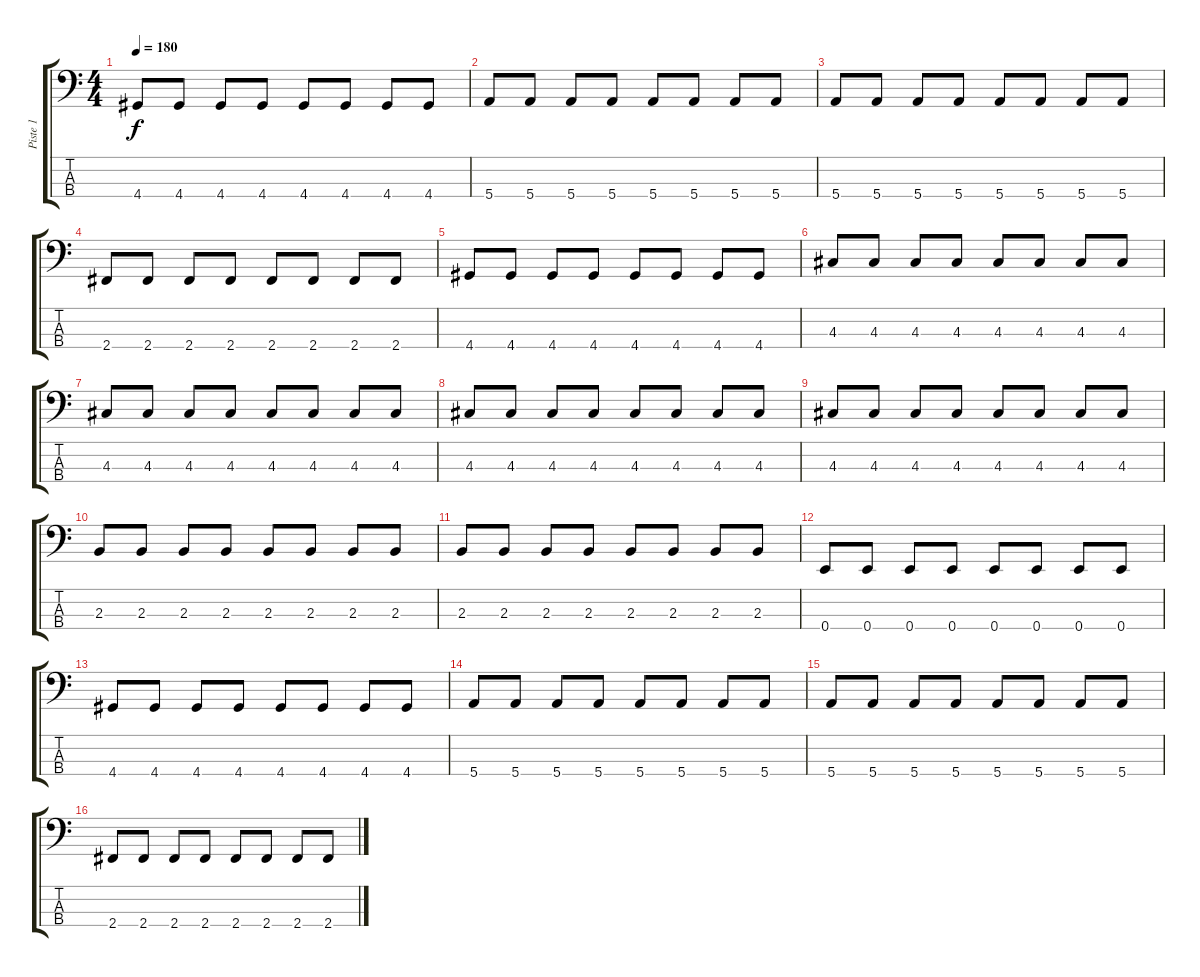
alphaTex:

\track ("Piste 1" "Piste 1") {instrument electricbasspick}
\staff {score tabs}
\tuning (G2 D2 A1 E1) {hide}
\ts (4 4)
\tempo 180
\clef f4
\ks c
4.4.8{dy f} 4.4.8 4.4.8 4.4.8 4.4.8 4.4.8 4.4.8 4.4.8 |
5.4.8 5.4.8 5.4.8 5.4.8 5.4.8 5.4.8 5.4.8 5.4.8 |
5.4.8 5.4.8 5.4.8 5.4.8 5.4.8 5.4.8 5.4.8 5.4.8 |
2.4.8 2.4.8 2.4.8 2.4.8 2.4.8 2.4.8 2.4.8 2.4.8 |
4.4.8 4.4.8 4.4.8 4.4.8 4.4.8 4.4.8 4.4.8 4.4.8 |
4.3.8 4.3.8 4.3.8 4.3.8 4.3.8 4.3.8 4.3.8 4.3.8 |
4.3.8 4.3.8 4.3.8 4.3.8 4.3.8 4.3.8 4.3.8 4.3.8 |
4.3.8 4.3.8 4.3.8 4.3.8 4.3.8 4.3.8 4.3.8 4.3.8 |
4.3.8 4.3.8 4.3.8 4.3.8 4.3.8 4.3.8 4.3.8 4.3.8 |
2.3.8 2.3.8 2.3.8 2.3.8 2.3.8 2.3.8 2.3.8 2.3.8 |
2.3.8 2.3.8 2.3.8 2.3.8 2.3.8 2.3.8 2.3.8 2.3.8 |
0.4.8 0.4.8 0.4.8 0.4.8 0.4.8 0.4.8 0.4.8 0.4.8 |
4.4.8 4.4.8 4.4.8 4.4.8 4.4.8 4.4.8 4.4.8 4.4.8 |
5.4.8 5.4.8 5.4.8 5.4.8 5.4.8 5.4.8 5.4.8 5.4.8 |
5.4.8 5.4.8 5.4.8 5.4.8 5.4.8 5.4.8 5.4.8 5.4.8 |
2.4.8 2.4.8 2.4.8 2.4.8 2.4.8 2.4.8 2.4.8 2.4.8
